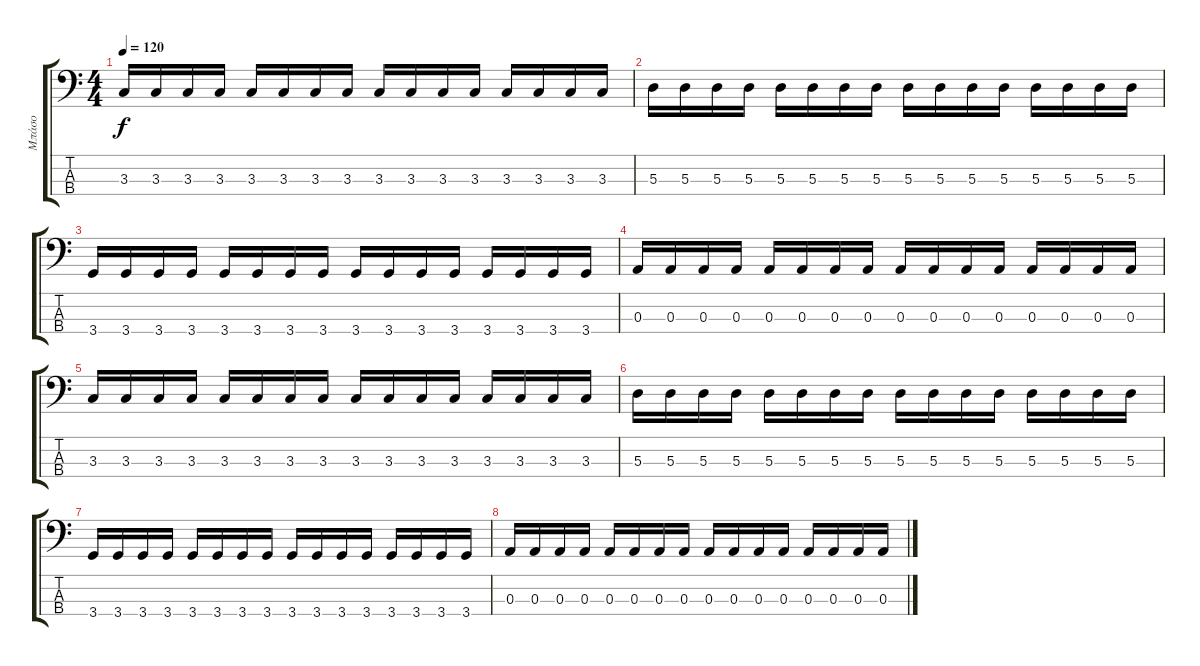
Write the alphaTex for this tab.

\track ("Μπάσο" "Μπάσο") {instrument acousticguitarnylon}
\staff {score tabs}
\tuning (G2 D2 A1 E1) {hide}
\ts (4 4)
\tempo 120
\clef f4
\ks c
3.3.16{dy f} 3.3.16 3.3.16 3.3.16 3.3.16 3.3.16 3.3.16 3.3.16 3.3.16 3.3.16 3.3.16 3.3.16 3.3.16 3.3.16 3.3.16 3.3.16 |
5.3.16 5.3.16 5.3.16 5.3.16 5.3.16 5.3.16 5.3.16 5.3.16 5.3.16 5.3.16 5.3.16 5.3.16 5.3.16 5.3.16 5.3.16 5.3.16 |
3.4.16 3.4.16 3.4.16 3.4.16 3.4.16 3.4.16 3.4.16 3.4.16 3.4.16 3.4.16 3.4.16 3.4.16 3.4.16 3.4.16 3.4.16 3.4.16 |
0.3.16 0.3.16 0.3.16 0.3.16 0.3.16 0.3.16 0.3.16 0.3.16 0.3.16 0.3.16 0.3.16 0.3.16 0.3.16 0.3.16 0.3.16 0.3.16 |
3.3.16 3.3.16 3.3.16 3.3.16 3.3.16 3.3.16 3.3.16 3.3.16 3.3.16 3.3.16 3.3.16 3.3.16 3.3.16 3.3.16 3.3.16 3.3.16 |
5.3.16 5.3.16 5.3.16 5.3.16 5.3.16 5.3.16 5.3.16 5.3.16 5.3.16 5.3.16 5.3.16 5.3.16 5.3.16 5.3.16 5.3.16 5.3.16 |
3.4.16 3.4.16 3.4.16 3.4.16 3.4.16 3.4.16 3.4.16 3.4.16 3.4.16 3.4.16 3.4.16 3.4.16 3.4.16 3.4.16 3.4.16 3.4.16 |
0.3.16 0.3.16 0.3.16 0.3.16 0.3.16 0.3.16 0.3.16 0.3.16 0.3.16 0.3.16 0.3.16 0.3.16 0.3.16 0.3.16 0.3.16 0.3.16
